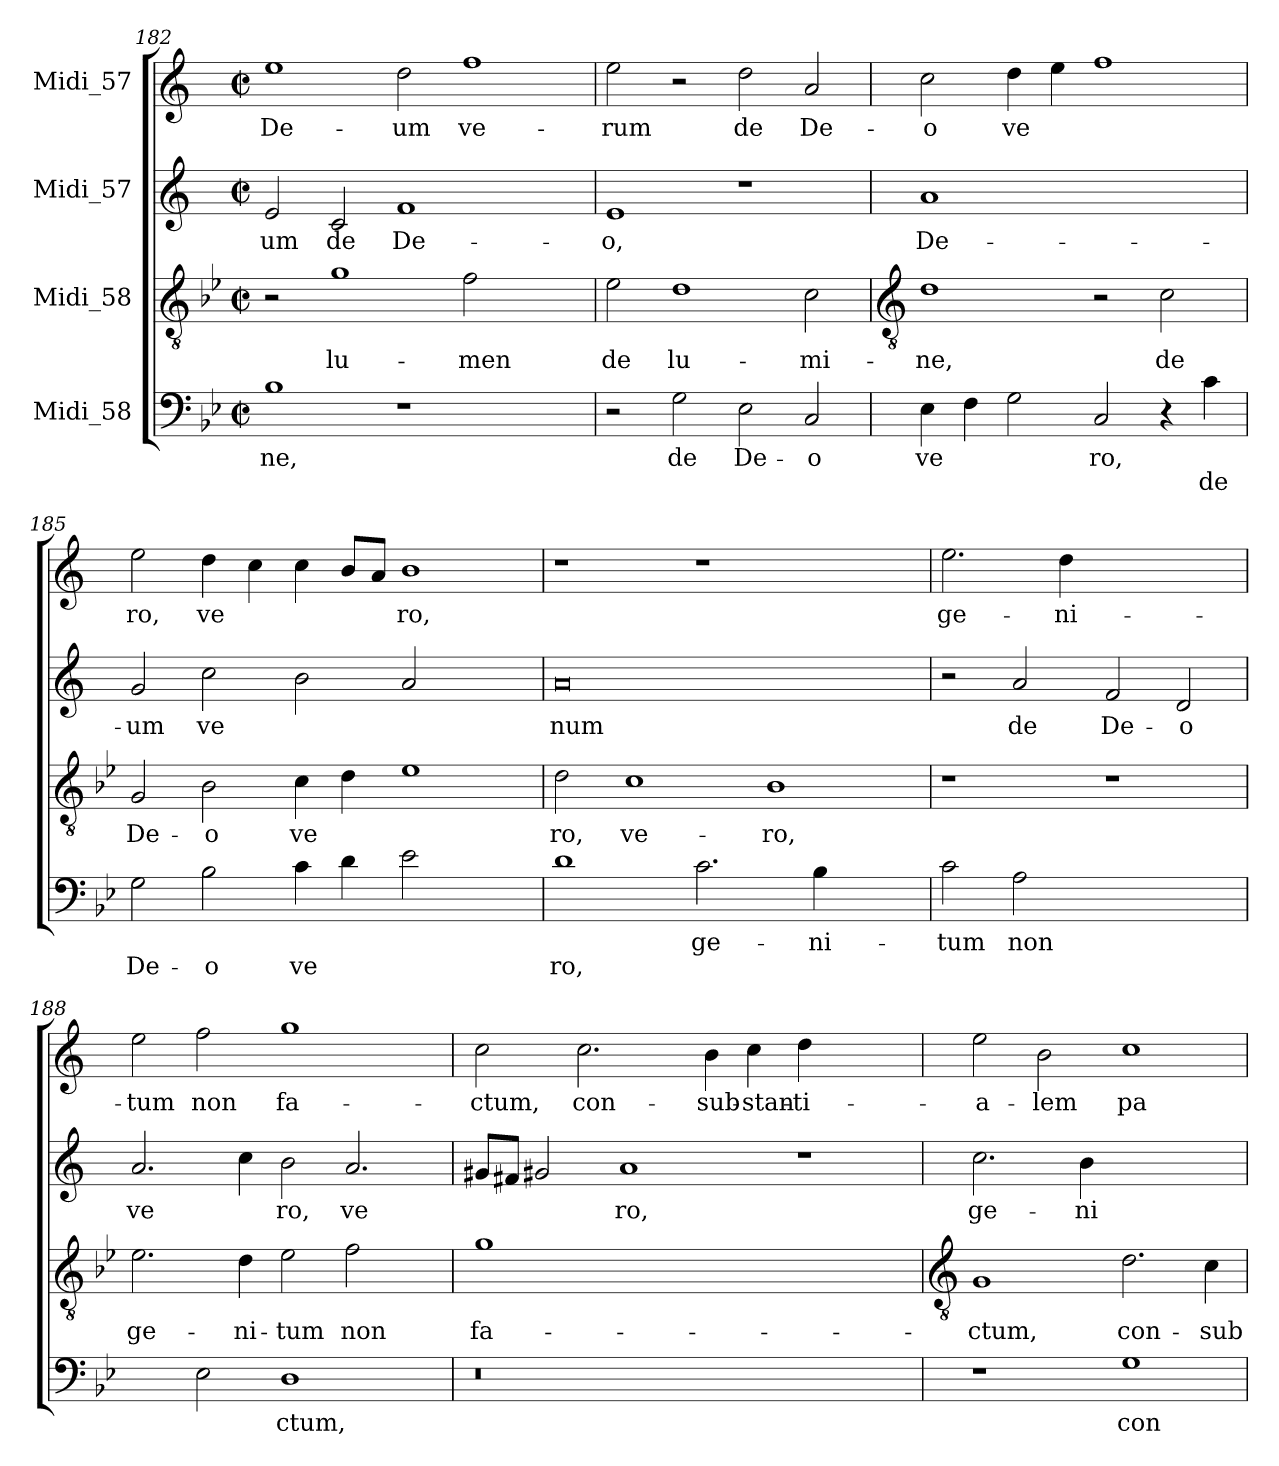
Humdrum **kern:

**kern	**text	**text	**kern	**text	**kern	**text	**kern	**text
*part4	*part4	*part4	*part3	*part3	*part2	*part2	*part1	*part1
*staff4	*staff4	*staff4	*staff3	*staff3	*staff2	*staff2	*staff1	*staff1
*I"Midi_58	*	*	*I"Midi_58	*	*I"Midi_57	*	*I"Midi_57	*
!!LO:LB:g=z
*clefF4	*	*	*clefGv2	*	*clefG2	*	*clefG2	*
*	*	*	*	*	*ITrd1c2	*	*ITrd1c2	*
*k[b-e-]	*	*	*k[b-e-]	*	*k[b-e-]	*	*k[b-e-]	*
*B-:	*	*	*B-:	*	*B-:	*	*B-:	*
*M4/2	*	*	*M4/2	*	*M4/2	*	*M4/2	*
*met(c|)	*	*	*met(c|)	*	*met(c|)	*	*met(c|)	*
=182	=182	=182	=182	=182	=182	=182	=182	=182
!	!LO:LY:b	!	!	!	!	!LO:LY:b	!	!LO:LY:b
1B-	-ne,	.	2r	.	2d	-um	1dd	De-
!	!	!	!	!LO:LY:b	!	!LO:LY:b	!	!
.	.	.	1g	lu-	2B-	de	.	.
!	!	!	!	!	!	!LO:LY:b	!	!LO:LY:b
1r	.	.	.	.	1e-	De-	2cc	-um
!	!	!	!	!LO:LY:b	!	!	!	!LO:LY:b
.	.	.	2f	-men	.	.	1ee-	ve-
2ryy	.	.	2ryy	.	2ryy	.	.	.
=183	=183	=183	=183	=183	=183	=183	=183	=183
!	!	!	!	!LO:LY:b	!	!LO:LY:b	!	!LO:LY:b
2r	.	.	2e-	de	1d	-o,	2dd	-rum
!	!LO:LY:b	!	!	!LO:LY:b	!	!	!	!
2G	de	.	1d	lu-	.	.	2r	.
!	!LO:LY:b	!	!	!	!	!	!	!LO:LY:b
2E-	De-	.	.	.	1r	.	2cc	de
!	!LO:LY:b	!	!	!LO:LY:b	!	!	!	!LO:LY:b
2C	-o	.	2c	-mi-	.	.	2g	De-
!!LO:LB:g=z
=184	=184	=184	=184	=184	=184	=184	=184	=184
*	*	*	*clefGv2	*	*	*	*	*
!	!LO:LY:b	!	!	!LO:LY:b	!	!LO:LY:b	!	!LO:LY:b
4E-	ve	.	1d	-ne,	1g	De-	2b-	-o
4F	.	.	.	.	.	.	.	.
!	!	!	!	!	!	!	!	!LO:LY:b
2G	.	.	.	.	.	.	4cc	ve
.	.	.	.	.	.	.	4dd	.
!	!LO:LY:b	!	!	!	!	!	!	!
2C	ro,	.	2r	.	1ryy	.	1ee-	.
!	!	!	!	!LO:LY:b	!	!	!	!
4r	.	.	2c	de	.	.	.	.
!	!	!LO:LY:b	!	!	!	!	!	!
4c	.	de	.	.	.	.	.	.
!!LO:LB:g=z
=185	=185	=185	=185	=185	=185	=185	=185	=185
!	!	!LO:LY:b	!	!LO:LY:b	!	!LO:LY:b	!	!LO:LY:b
2G	.	De-	2G	De-	2f	-um	2dd	ro,
!	!	!LO:LY:b	!	!LO:LY:b	!	!LO:LY:b	!	!LO:LY:b
2B-	.	-o	2B-	-o	2b-	ve	4cc	ve
.	.	.	.	.	.	.	4b-	.
!	!	!LO:LY:b	!	!LO:LY:b	!	!	!	!
4c	.	ve	4c	ve	2a	.	4b-	.
4d	.	.	4d	.	.	.	8aL	.
.	.	.	.	.	.	.	8gJ	.
!	!	!	!	!	!	!	!	!LO:LY:b
2e-	.	.	1e-	.	2g	.	1a	ro,
2ryy	.	.	.	.	2ryy	.	.	.
=186	=186	=186	=186	=186	=186	=186	=186	=186
!	!	!LO:LY:b	!	!LO:LY:b	!	!LO:LY:b	!	!
1d	.	ro,	2d	ro,	0g	num	1r	.
!	!	!	!	!LO:LY:b	!	!	!	!
.	.	.	1c	ve-	.	.	.	.
!	!LO:LY:b	!	!	!	!	!	!	!
2.c	ge-	.	.	.	.	.	1r	.
!	!	!	!	!LO:LY:b	!	!	!	!
.	.	.	1B-	-ro,	.	.	.	.
!	!LO:LY:b	!	!	!	!	!	!	!
4B-	-ni-	.	.	.	.	.	.	.
2ryy	.	.	.	.	2ryy	.	2ryy	.
=187	=187	=187	=187	=187	=187	=187	=187	=187
!	!LO:LY:b	!	!	!	!	!	!	!LO:LY:b
2c	-tum	.	1r	.	2r	.	2.dd	ge-
!	!LO:LY:b	!	!	!	!	!LO:LY:b	!	!
2A	non	.	.	.	2g	de	.	.
!	!	!	!	!	!	!	!	!LO:LY:b
.	.	.	.	.	.	.	4cc	-ni-
!	!LO:LY:b	!	!	!	!	!LO:LY:b	!	!
[1Gyy	fa	.	1r	.	2e-	De-	1ryy	.
!	!	!	!	!	!	!LO:LY:b	!	!
.	.	.	.	.	2c	-o	.	.
!!LO:LB:g=z
=188	=188	=188	=188	=188	=188	=188	=188	=188
!	!	!	!	!LO:LY:b	!	!LO:LY:b	!	!LO:LY:b
2Gyy]	.	.	2.e-	ge-	2.g	ve	2dd	-tum
!	!	!	!	!	!	!	!	!LO:LY:b
2E-	.	.	.	.	.	.	2ee-	non
!	!	!	!	!LO:LY:b	!	!	!	!
.	.	.	4d	-ni-	4b-	.	.	.
!	!LO:LY:b	!	!	!LO:LY:b	!	!LO:LY:b	!	!LO:LY:b
1D	ctum,	.	2e-	-tum	2a	ro,	1ff	fa-
!	!	!	!	!LO:LY:b	!	!LO:LY:b	!	!
.	.	.	2f	non	2.g	ve	.	.
4ryy	.	.	4ryy	.	.	.	4ryy	.
=189	=189	=189	=189	=189	=189	=189	=189	=189
!	!	!	!	!LO:LY:b	!	!	!	!LO:LY:b
0r	.	.	1g	fa-	8f#XL	.	2b-	-ctum,
.	.	.	.	.	8eJ	.	.	.
.	.	.	.	.	2f#X	.	.	.
!	!	!	!	!	!	!	!	!LO:LY:b
.	.	.	.	.	.	.	2.b-	con-
!	!	!	!	!	!	!LO:LY:b	!	!
.	.	.	.	.	1g	ro,	.	.
.	.	.	1..ryy	.	.	.	.	.
!	!	!	!	!	!	!	!	!LO:LY:b
.	.	.	.	.	.	.	4a	-sub-
!	!	!	!	!	!	!	!	!LO:LY:b
.	.	.	.	.	.	.	4b-	-stan-
!	!	!	!	!	!	!	!	!LO:LY:b
.	.	.	.	.	1r	.	4cc	-ti-
2.ryy	.	.	.	.	.	.	2.ryy	.
!!LO:LB:g=z
=190	=190	=190	=190	=190	=190	=190	=190	=190
*	*	*	*clefGv2	*	*	*	*	*
!	!	!	!	!LO:LY:b	!	!LO:LY:b	!	!LO:LY:b
1r	.	.	1G	-ctum,	2.b-	ge-	2dd	-a-
!	!	!	!	!	!	!	!	!LO:LY:b
.	.	.	.	.	.	.	2a	-lem
!	!	!	!	!	!	!LO:LY:b	!	!
.	.	.	.	.	4a	-ni-	.	.
!	!LO:LY:b	!	!	!LO:LY:b	!	!	!	!LO:LY:b
1G	con-	.	2.d	con-	1ryy	.	1b-	pa-
!	!	!	!	!LO:LY:b	!	!	!	!
.	.	.	4c	-sub-	.	.	.	.
=	=	=	=	=	=	=	=	=
*-	*-	*-	*-	*-	*-	*-	*-	*-
